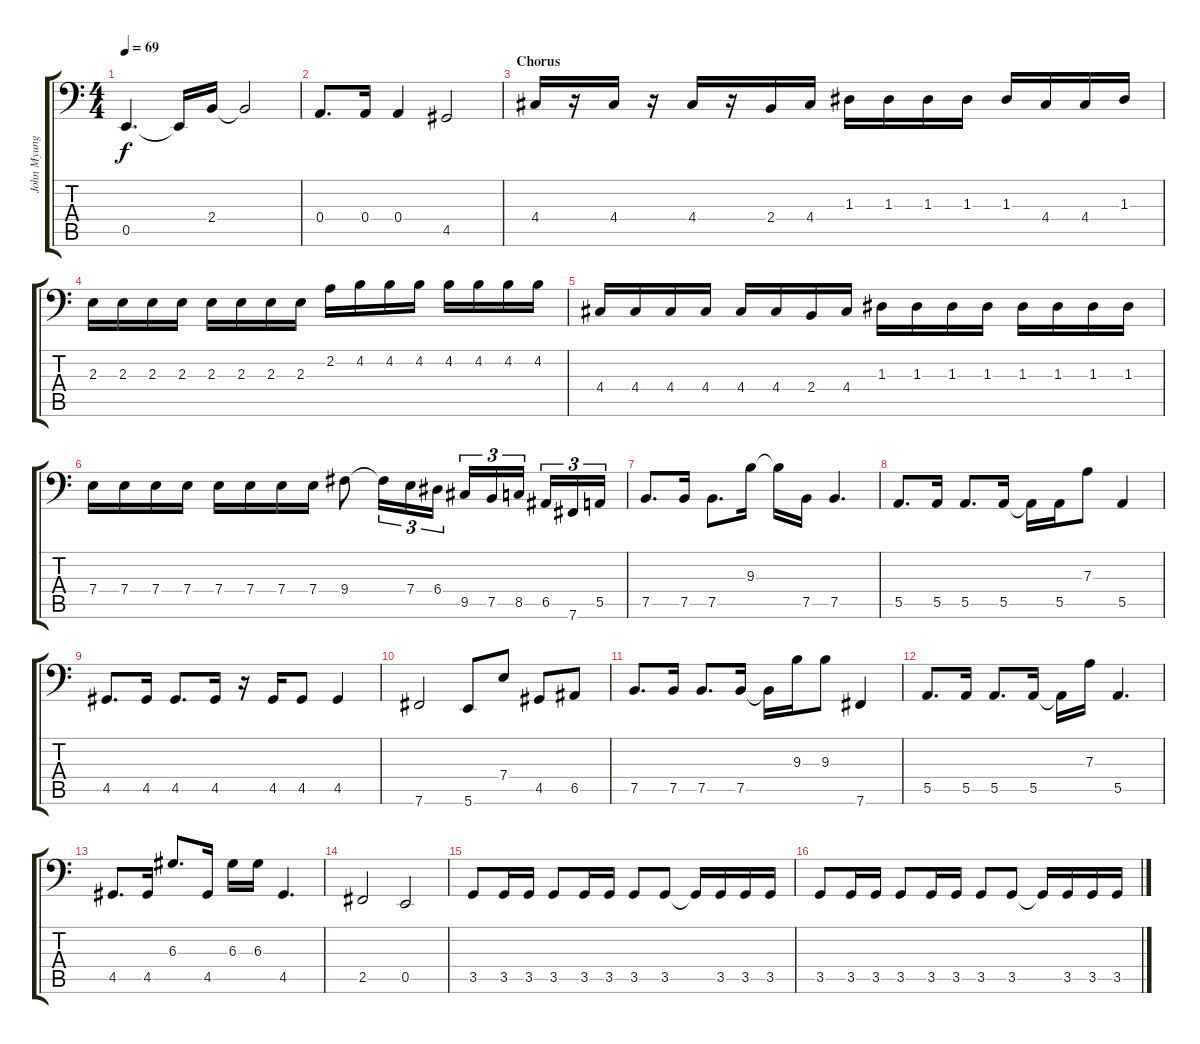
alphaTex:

\track ("John Myung" "John Myung") {instrument electricbassfinger}
\staff {score tabs}
\tuning (C3 G2 D2 A1 E1 B0) {hide}
\ts (4 4)
\tempo 69
\clef f4
\ks c
0.5.4{d dy f} 0.5{t}.16 2.4.16 2.4{t}.2 |
0.4.8{d} 0.4.16 0.4.4 4.5.2 |
\section ("" "Chorus")
4.4.16 r.16 4.4.16 r.16 4.4.16 r.16 2.4.16 4.4.16 1.3.16 1.3.16 1.3.16 1.3.16 1.3.16 4.4.16 4.4.16 1.3.16 |
2.3.16 2.3.16 2.3.16 2.3.16 2.3.16 2.3.16 2.3.16 2.3.16 2.2.16 4.2.16 4.2.16 4.2.16 4.2.16 4.2.16 4.2.16 4.2.16 |
4.4.16 4.4.16 4.4.16 4.4.16 4.4.16 4.4.16 2.4.16 4.4.16 1.3.16 1.3.16 1.3.16 1.3.16 1.3.16 1.3.16 1.3.16 1.3.16 |
7.4.16 7.4.16 7.4.16 7.4.16 7.4.16 7.4.16 7.4.16 7.4.16 9.4.8 9.4{t}.16{tu (3 2)} 7.4.16{tu (3 2)} 6.4.16{tu (3 2)} 9.5.16{tu (3 2)} 7.5.16{tu (3 2)} 8.5.16{tu (3 2)} 6.5.16{tu (3 2)} 7.6.16{tu (3 2)} 5.5.16{tu (3 2)} |
7.5.8{d} 7.5.16 7.5.8{d} 9.3.16 9.3{t}.16 7.5.16 7.5.4{d} |
5.5.8{d} 5.5.16 5.5.8{d} 5.5.16 5.5{t}.16 5.5.16 7.3.8 5.5.4 |
4.5.8{d} 4.5.16 4.5.8{d} 4.5.16 r.16 4.5.16 4.5.8 4.5.4 |
7.6.2 5.6.8 7.4.8 4.5.8 6.5.8 |
7.5.8{d} 7.5.16 7.5.8{d} 7.5.16 7.5{t}.16 9.3.16 9.3.8 7.6.4 |
5.5.8{d} 5.5.16 5.5.8{d} 5.5.16 5.5{t}.16 7.3.16 5.5.4{d} |
4.5.8{d} 4.5.16 6.3.8{d} 4.5.16 6.3.16 6.3.16 4.5.4{d} |
2.5.2 0.5.2 |
3.5.8 3.5.16 3.5.16 3.5.8 3.5.16 3.5.16 3.5.8 3.5.8 3.5{t}.16 3.5.16 3.5.16 3.5.16 |
3.5.8 3.5.16 3.5.16 3.5.8 3.5.16 3.5.16 3.5.8 3.5.8 3.5{t}.16 3.5.16 3.5.16 3.5.16
